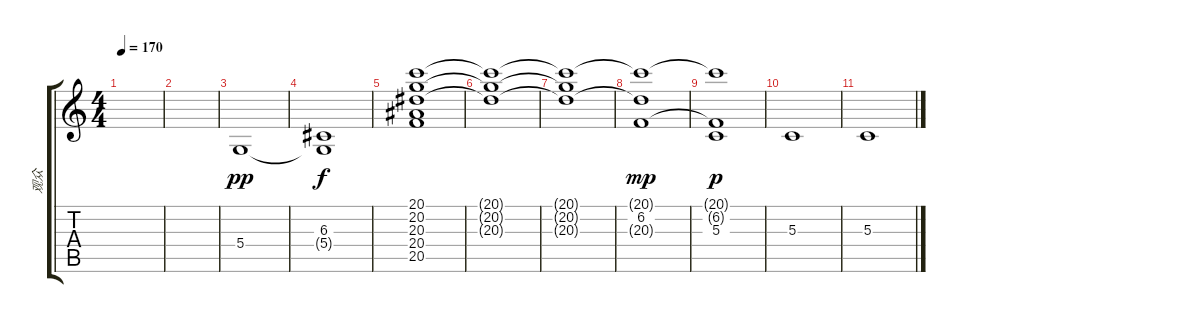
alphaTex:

\track ("观众" "观众") {instrument applause}
\staff {score tabs}
\tuning (E4 B3 G3 D3 A2 E2) {hide}
\ts (4 4)
\tempo 170
\clef g2
\ks c
|
|
5.4.1{dy pp} |
(6.3 5.4{t}).1{dy f} |
(20.1 20.2 20.3 20.4 20.5).1 |
(20.1{t} 20.2{t} 20.3{t}).1 |
(20.1{t} 20.2{t} 20.3{t}).1 |
(20.1{t} 6.2 20.3{t}).1{dy mp} |
(20.1{t} 6.2{t} 5.3).1{dy p} |
5.3.1 |
5.3.1
